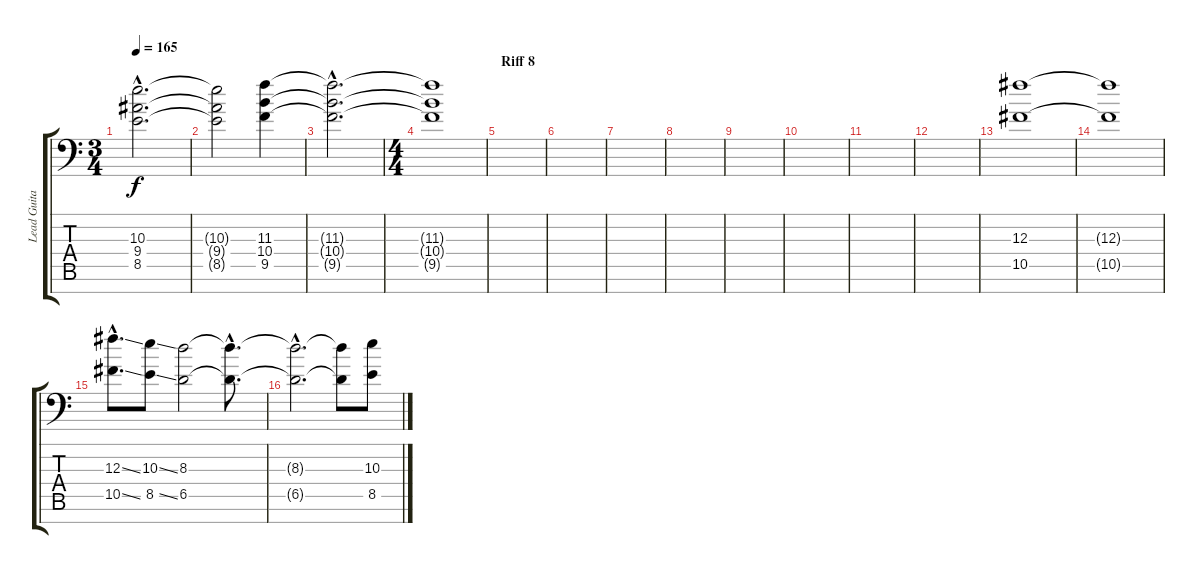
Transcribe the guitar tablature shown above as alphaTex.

\track ("Lead Guitar" "Lead Guita") {instrument distortionguitar}
\staff {score tabs}
\tuning (Eb4 Bb3 Gb3 Db3 Ab2 Eb2 Bb1) {hide}
\ts (3 4)
\tempo 165
\clef f4
\ks c
(10.3{hac t} 9.4{hac t} 8.5{hac t}).2{d dy f} |
(10.3{t} 9.4{t} 8.5{t}).2 (11.3 10.4 9.5).4 |
(11.3{hac t} 10.4{hac t} 9.5{hac t}).2{d} |
\ts (4 4)
(11.3{t} 10.4{t} 9.5{t}).1 |
\section ("" "Riff 8")
|
|
|
|
|
|
|
|
(12.3 10.5).1 |
(12.3{t} 10.5{t}).1 |
(12.3{ss hac} 10.5{ss hac}).8{d} (10.3{ss} 8.5{ss}).8 (8.3 6.5).2 (8.3{hac t} 6.5{hac t}).8{d} |
(8.3{hac t} 6.5{hac t}).2{d} (8.3{t} 6.5{t}).8 (10.3{ss} 8.5{ss}).8
